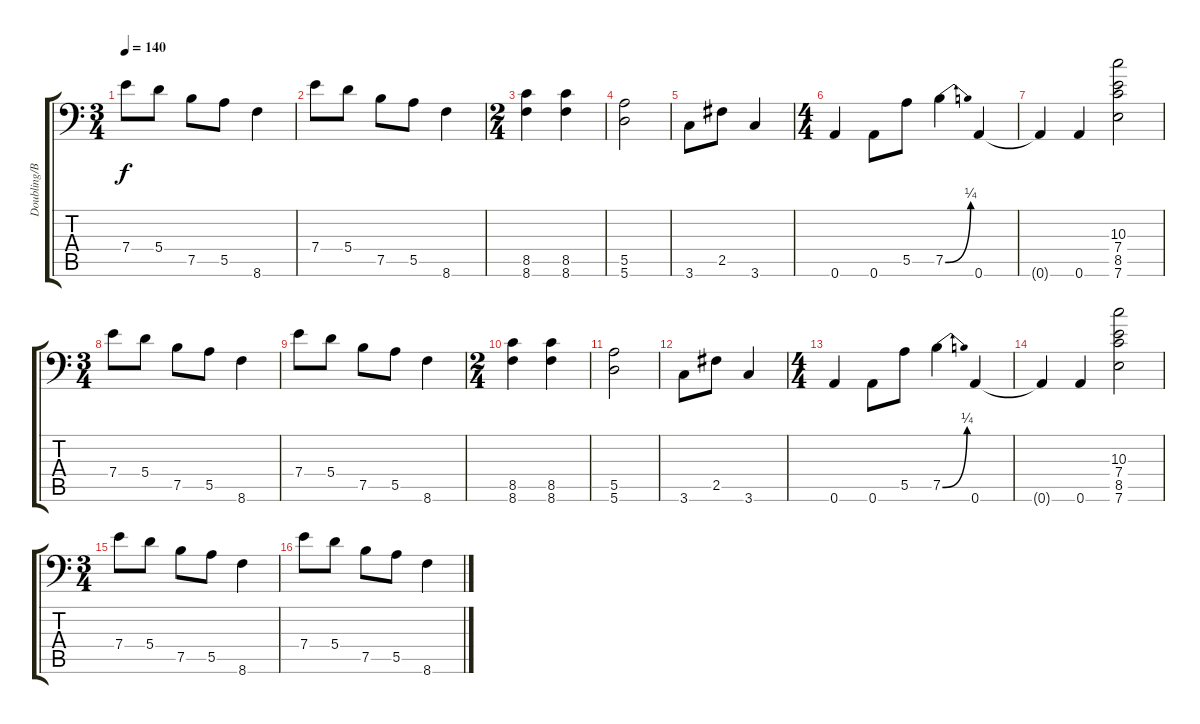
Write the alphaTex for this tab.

\track ("Doubling/Backup" "Doubling/B") {instrument electricguitarclean}
\staff {score tabs}
\tuning (B3 Gb3 D3 A2 E2 A1) {hide}
\ts (3 4)
\tempo 140
\clef f4
\ks c
7.4.8{dy f} 5.4.8 7.5.8 5.5.8 8.6.4 |
7.4.8 5.4.8 7.5.8 5.5.8 8.6.4 |
\ts (2 4)
(8.5 8.6).4 (8.5 8.6).4 |
(5.5 5.6).2 |
3.6.8 2.5.8 3.6.4 |
\ts (4 4)
0.6.4 0.6.8 5.5.8 7.5{be (bend 0 0 60 1)}.4 0.6.4 |
0.6{t}.4 0.6.4 (10.3 7.4 8.5 7.6).2 |
\ts (3 4)
7.4.8 5.4.8 7.5.8 5.5.8 8.6.4 |
7.4.8 5.4.8 7.5.8 5.5.8 8.6.4 |
\ts (2 4)
(8.5 8.6).4 (8.5 8.6).4 |
(5.5 5.6).2 |
3.6.8 2.5.8 3.6.4 |
\ts (4 4)
0.6.4 0.6.8 5.5.8 7.5{be (bend 0 0 60 1)}.4 0.6.4 |
0.6{t}.4 0.6.4 (10.3 7.4 8.5 7.6).2 |
\ts (3 4)
7.4.8 5.4.8 7.5.8 5.5.8 8.6.4 |
7.4.8 5.4.8 7.5.8 5.5.8 8.6.4
